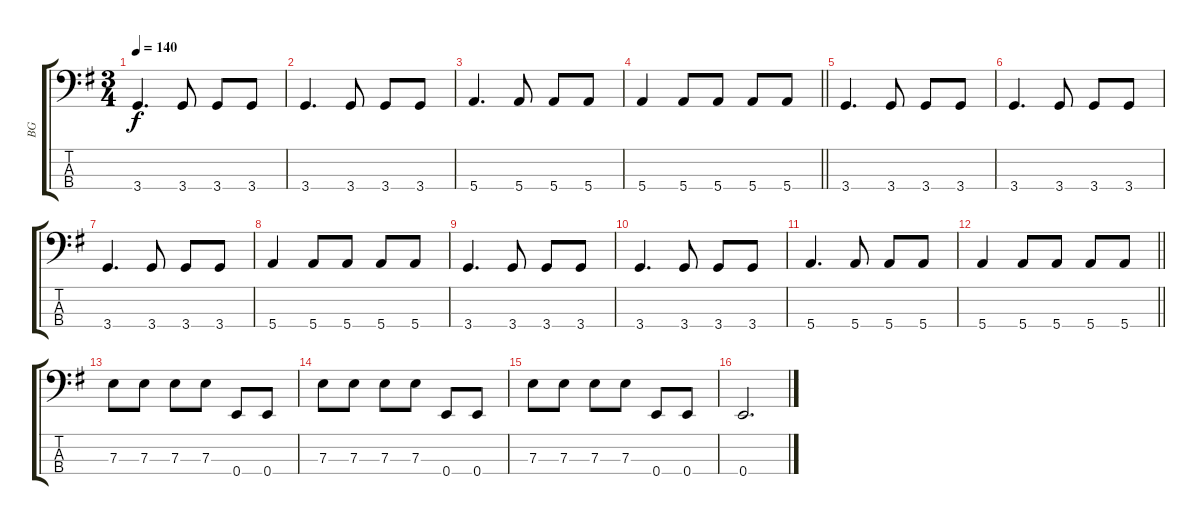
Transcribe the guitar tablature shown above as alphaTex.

\track ("BG" "BG") {instrument electricbasspick}
\staff {score tabs}
\tuning (G2 D2 A1 E1) {hide}
\ts (3 4)
\tempo 140
\clef f4
\ks eminor
3.4.4{d dy f} 3.4.8 3.4.8 3.4.8 |
3.4.4{d} 3.4.8 3.4.8 3.4.8 |
5.4.4{d} 5.4.8 5.4.8 5.4.8 |
\barLineRight lightlight
5.4.4 5.4.8 5.4.8 5.4.8 5.4.8 |
3.4.4{d} 3.4.8 3.4.8 3.4.8 |
3.4.4{d} 3.4.8 3.4.8 3.4.8 |
3.4.4{d} 3.4.8 3.4.8 3.4.8 |
5.4.4 5.4.8 5.4.8 5.4.8 5.4.8 |
3.4.4{d} 3.4.8 3.4.8 3.4.8 |
3.4.4{d} 3.4.8 3.4.8 3.4.8 |
5.4.4{d} 5.4.8 5.4.8 5.4.8 |
\barLineRight lightlight
5.4.4 5.4.8 5.4.8 5.4.8 5.4.8 |
7.3.8 7.3.8 7.3.8 7.3.8 0.4.8 0.4.8 |
7.3.8 7.3.8 7.3.8 7.3.8 0.4.8 0.4.8 |
7.3.8 7.3.8 7.3.8 7.3.8 0.4.8 0.4.8 |
0.4.2{d}
